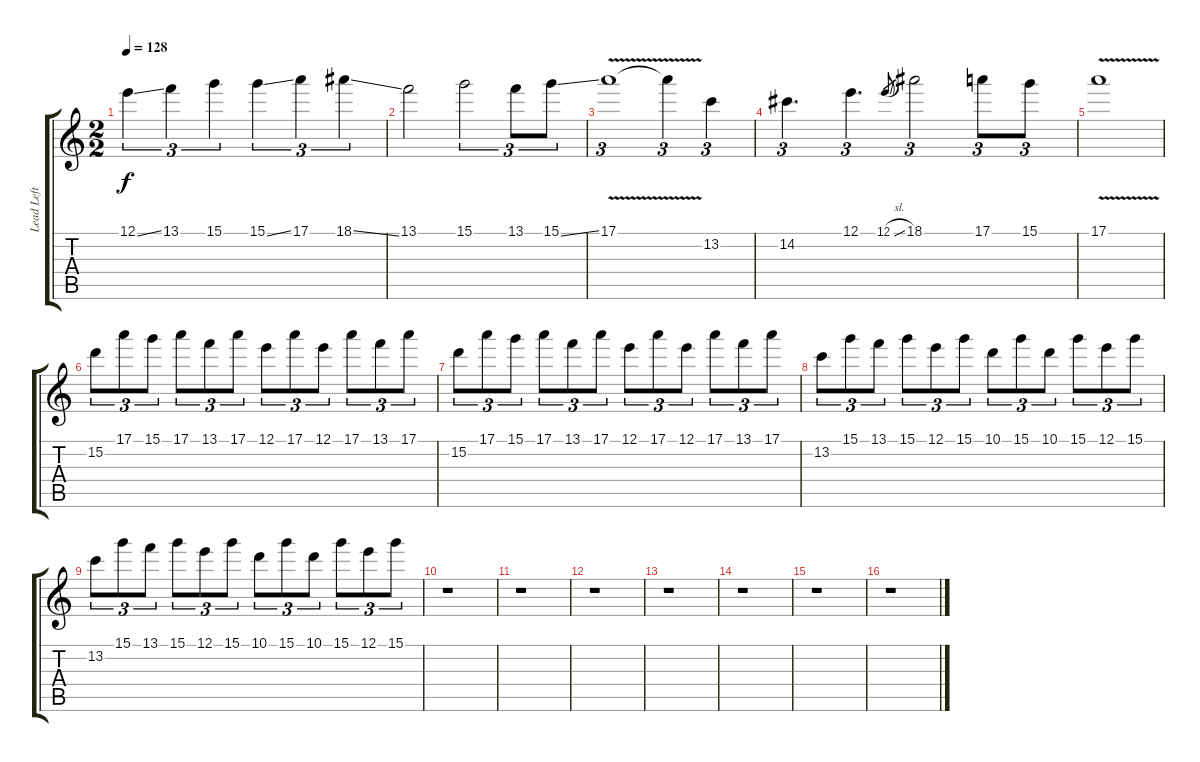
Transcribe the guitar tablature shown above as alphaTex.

\track ("Lead Left" "Lead Left") {instrument overdrivenguitar}
\staff {score tabs}
\tuning (E4 B3 G3 D3 A2 D2) {hide}
\ts (2 2)
\tempo 128
\clef g2
\ks c
12.1{ss}.4{tu (3 2) dy f} 13.1.4{tu (3 2)} 15.1.4{tu (3 2)} 15.1{ss}.4{tu (3 2)} 17.1.4{tu (3 2)} 18.1{ss}.4{tu (3 2)} |
13.1.2 15.1.2{tu (3 2)} 13.1.8{tu (3 2)} 15.1{ss}.8{tu (3 2)} |
17.1{v}.1{tu (3 2)} 17.1{v t}.4{tu (3 2)} 13.2.4{tu (3 2)} |
14.2.4{d tu (3 2)} 12.1.4{d tu (3 2)} 12.1{sl}.8{gr} 18.1.2{tu (3 2)} 17.1.8{tu (3 2)} 15.1.8{tu (3 2)} |
17.1{v}.1 |
15.2.8{tu (3 2)} 17.1.8{tu (3 2)} 15.1.8{tu (3 2)} 17.1.8{tu (3 2)} 13.1.8{tu (3 2)} 17.1.8{tu (3 2)} 12.1.8{tu (3 2)} 17.1.8{tu (3 2)} 12.1.8{tu (3 2)} 17.1.8{tu (3 2)} 13.1.8{tu (3 2)} 17.1.8{tu (3 2)} |
15.2.8{tu (3 2)} 17.1.8{tu (3 2)} 15.1.8{tu (3 2)} 17.1.8{tu (3 2)} 13.1.8{tu (3 2)} 17.1.8{tu (3 2)} 12.1.8{tu (3 2)} 17.1.8{tu (3 2)} 12.1.8{tu (3 2)} 17.1.8{tu (3 2)} 13.1.8{tu (3 2)} 17.1.8{tu (3 2)} |
13.2.8{tu (3 2)} 15.1.8{tu (3 2)} 13.1.8{tu (3 2)} 15.1.8{tu (3 2)} 12.1.8{tu (3 2)} 15.1.8{tu (3 2)} 10.1.8{tu (3 2)} 15.1.8{tu (3 2)} 10.1.8{tu (3 2)} 15.1.8{tu (3 2)} 12.1.8{tu (3 2)} 15.1.8{tu (3 2)} |
13.2.8{tu (3 2)} 15.1.8{tu (3 2)} 13.1.8{tu (3 2)} 15.1.8{tu (3 2)} 12.1.8{tu (3 2)} 15.1.8{tu (3 2)} 10.1.8{tu (3 2)} 15.1.8{tu (3 2)} 10.1.8{tu (3 2)} 15.1.8{tu (3 2)} 12.1.8{tu (3 2)} 15.1.8{tu (3 2)} |
r.1 |
r.1 |
r.1 |
r.1 |
r.1 |
r.1 |
r.1
